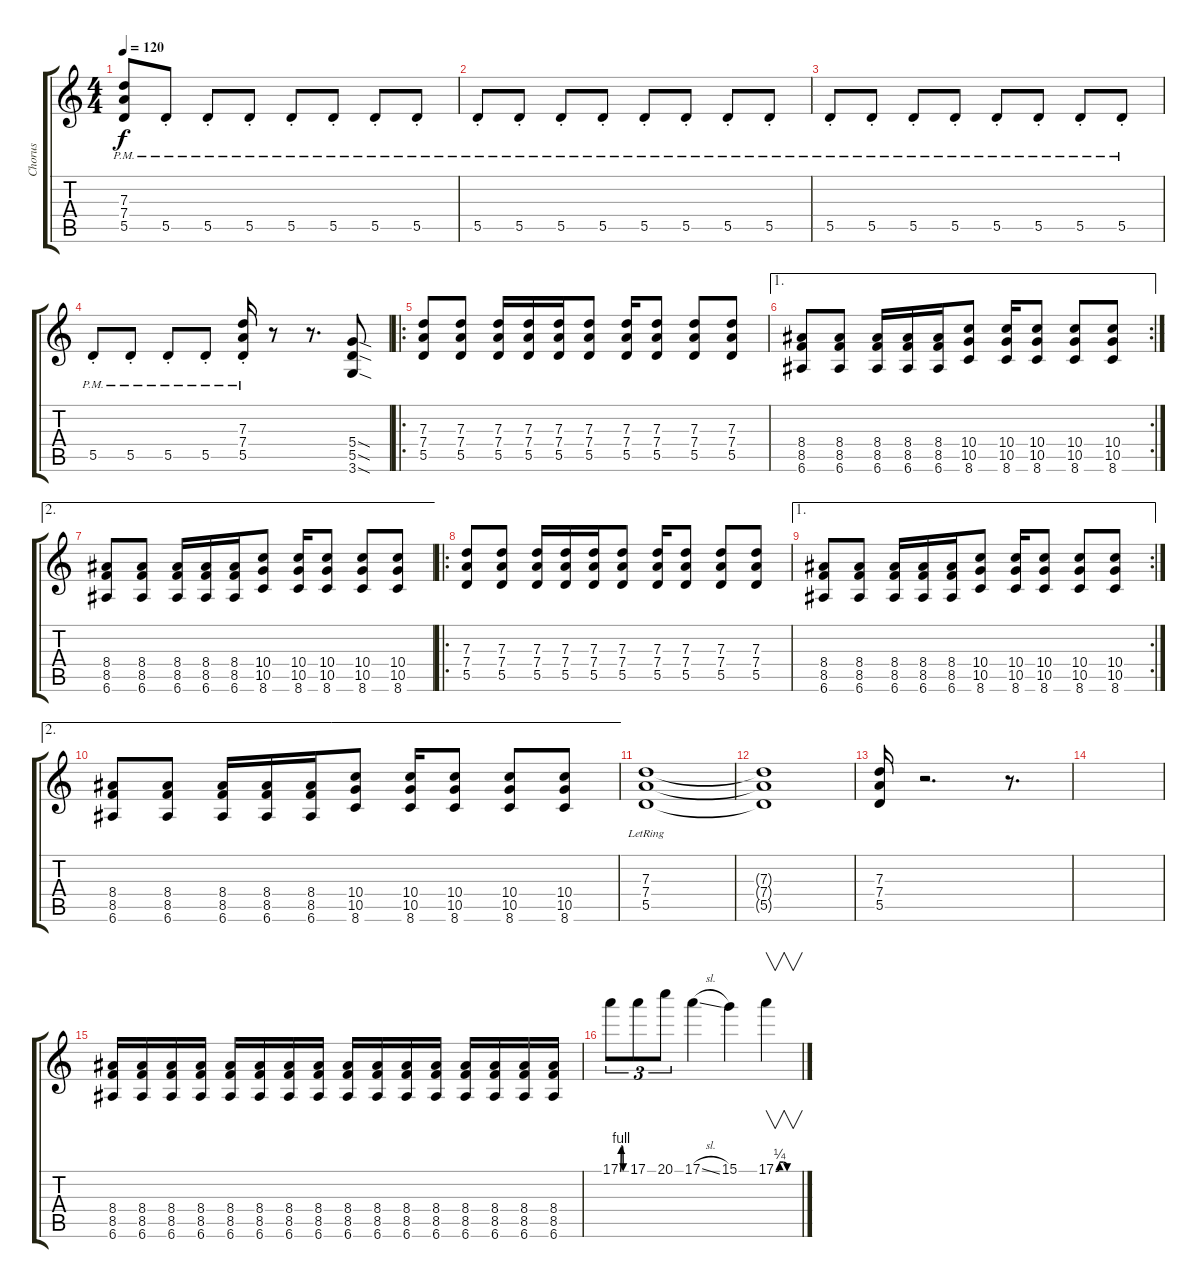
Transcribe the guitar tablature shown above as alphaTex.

\track ("Chorus" "Chorus") {instrument overdrivenguitar}
\staff {score tabs}
\tuning (E4 B3 G3 D3 A2 E2) {hide}
\ts (4 4)
\tempo 120
\clef g2
\ks c
(7.3{pm} 7.4 5.5{pm}).8{dy f} 5.5{pm st}.8 5.5{pm st}.8 5.5{pm st}.8 5.5{pm st}.8 5.5{pm st}.8 5.5{pm st}.8 5.5{pm st}.8 |
5.5{pm st}.8 5.5{pm st}.8 5.5{pm st}.8 5.5{pm st}.8 5.5{pm st}.8 5.5{pm st}.8 5.5{pm st}.8 5.5{pm st}.8 |
5.5{pm st}.8 5.5{pm st}.8 5.5{pm st}.8 5.5{pm st}.8 5.5{pm st}.8 5.5{pm st}.8 5.5{pm st}.8 5.5{pm st}.8 |
5.5{pm st}.8 5.5{pm st}.8 5.5{pm st}.8 5.5{pm st}.8 (7.3 7.4 5.5{pm st}).16 r.8 r.8{d} (5.4{sod} 5.5{sod} 3.6{sod}).8 |
\ro
(7.3 7.4 5.5).8 (7.3 7.4 5.5).8 (7.3 7.4 5.5).16 (7.3 7.4 5.5).16 (7.3 7.4 5.5).16 (7.3 7.4 5.5).8 (7.3 7.4 5.5).16 (7.3 7.4 5.5).8 (7.3 7.4 5.5).8 (7.3 7.4 5.5).8 |
\ae 1
\rc 2
(8.4 8.5 6.6).8 (8.4 8.5 6.6).8 (8.4 8.5 6.6).16 (8.4 8.5 6.6).16 (8.4 8.5 6.6).16 (10.4 10.5 8.6).8 (10.4 10.5 8.6).16 (10.4 10.5 8.6).8 (10.4 10.5 8.6).8 (10.4 10.5 8.6).8 |
\ae 2
(8.4 8.5 6.6).8 (8.4 8.5 6.6).8 (8.4 8.5 6.6).16 (8.4 8.5 6.6).16 (8.4 8.5 6.6).16 (10.4 10.5 8.6).8 (10.4 10.5 8.6).16 (10.4 10.5 8.6).8 (10.4 10.5 8.6).8 (10.4 10.5 8.6).8 |
\ro
(7.3 7.4 5.5).8 (7.3 7.4 5.5).8 (7.3 7.4 5.5).16 (7.3 7.4 5.5).16 (7.3 7.4 5.5).16 (7.3 7.4 5.5).8 (7.3 7.4 5.5).16 (7.3 7.4 5.5).8 (7.3 7.4 5.5).8 (7.3 7.4 5.5).8 |
\ae 1
\rc 2
(8.4 8.5 6.6).8 (8.4 8.5 6.6).8 (8.4 8.5 6.6).16 (8.4 8.5 6.6).16 (8.4 8.5 6.6).16 (10.4 10.5 8.6).8 (10.4 10.5 8.6).16 (10.4 10.5 8.6).8 (10.4 10.5 8.6).8 (10.4 10.5 8.6).8 |
\ae 2
(8.4 8.5 6.6).8 (8.4 8.5 6.6).8 (8.4 8.5 6.6).16 (8.4 8.5 6.6).16 (8.4 8.5 6.6).16 (10.4 10.5 8.6).8 (10.4 10.5 8.6).16 (10.4 10.5 8.6).8 (10.4 10.5 8.6).8 (10.4 10.5 8.6).8 |
(7.3 7.4 5.5{lr}).1 |
(7.3{t} 7.4{t} 5.5{t}).1 |
(7.3 7.4 5.5).16 r.2{d} r.8{d} |
|
(8.4 8.5 6.6).16 (8.4 8.5 6.6).16 (8.4 8.5 6.6).16 (8.4 8.5 6.6).16 (8.4 8.5 6.6).16 (8.4 8.5 6.6).16 (8.4 8.5 6.6).16 (8.4 8.5 6.6).16 (8.4 8.5 6.6).16 (8.4 8.5 6.6).16 (8.4 8.5 6.6).16 (8.4 8.5 6.6).16 (8.4 8.5 6.6).16 (8.4 8.5 6.6).16 (8.4 8.5 6.6).16 (8.4 8.5 6.6).16 |
17.1{be (custom 0 0 10 4 20 4 30 0 60 0)}.8{tu (3 2)} 17.1.8{tu (3 2)} 20.1.8{tu (3 2)} 17.1{sl}.4 15.1.4 17.1{be (custom 0 0 10 1 20 1 30 0 60 0)}.4{v}
